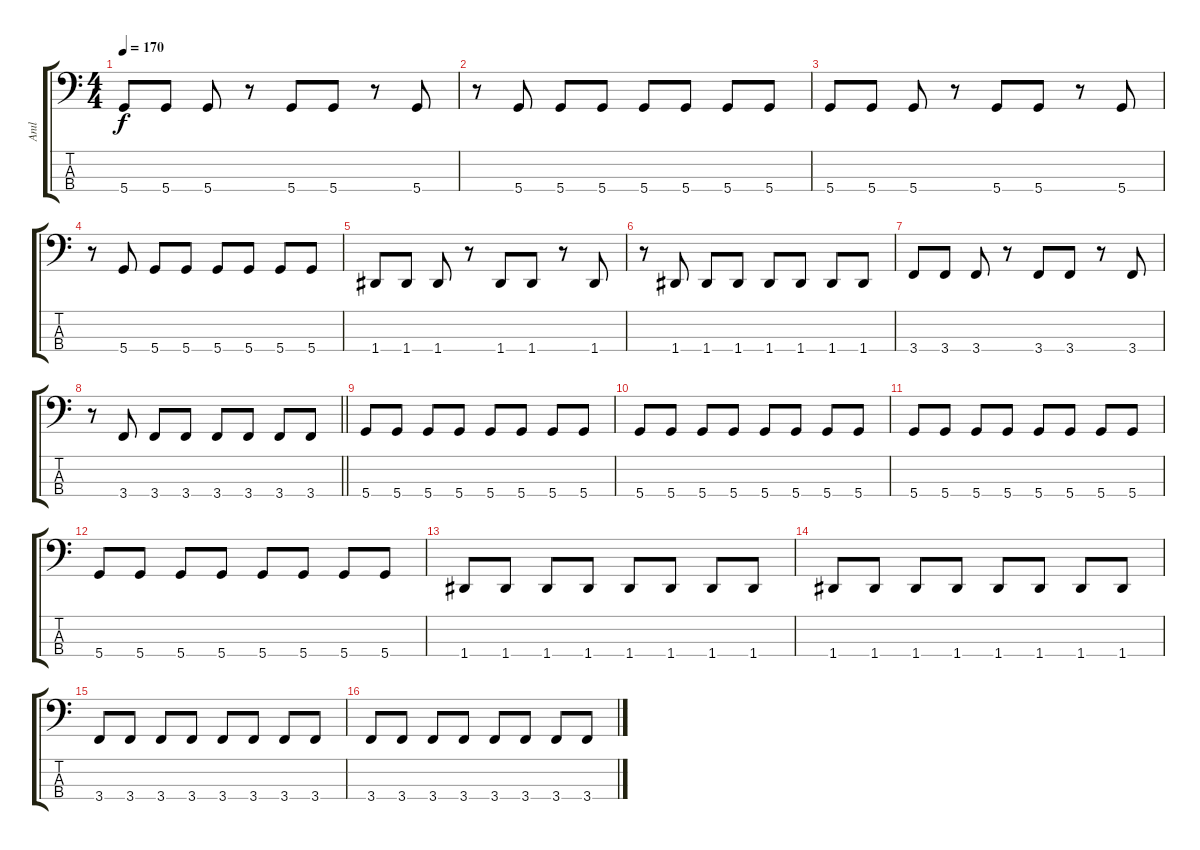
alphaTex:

\track ("Anıl" "Anıl") {instrument electricbassfinger}
\staff {score tabs}
\tuning (F2 C2 G1 D1) {hide}
\ts (4 4)
\section ("" "")
\tempo 170
\clef f4
\ks c
5.4.8{dy f} 5.4.8 5.4.8 r.8 5.4.8 5.4.8 r.8 5.4.8 |
r.8 5.4.8 5.4.8 5.4.8 5.4.8 5.4.8 5.4.8 5.4.8 |
5.4.8 5.4.8 5.4.8 r.8 5.4.8 5.4.8 r.8 5.4.8 |
r.8 5.4.8 5.4.8 5.4.8 5.4.8 5.4.8 5.4.8 5.4.8 |
1.4.8 1.4.8 1.4.8 r.8 1.4.8 1.4.8 r.8 1.4.8 |
r.8 1.4.8 1.4.8 1.4.8 1.4.8 1.4.8 1.4.8 1.4.8 |
3.4.8 3.4.8 3.4.8 r.8 3.4.8 3.4.8 r.8 3.4.8 |
\barLineRight lightlight
r.8 3.4.8 3.4.8 3.4.8 3.4.8 3.4.8 3.4.8 3.4.8 |
\section ("" "")
5.4.8 5.4.8 5.4.8 5.4.8 5.4.8 5.4.8 5.4.8 5.4.8 |
5.4.8 5.4.8 5.4.8 5.4.8 5.4.8 5.4.8 5.4.8 5.4.8 |
5.4.8 5.4.8 5.4.8 5.4.8 5.4.8 5.4.8 5.4.8 5.4.8 |
5.4.8 5.4.8 5.4.8 5.4.8 5.4.8 5.4.8 5.4.8 5.4.8 |
1.4.8 1.4.8 1.4.8 1.4.8 1.4.8 1.4.8 1.4.8 1.4.8 |
1.4.8 1.4.8 1.4.8 1.4.8 1.4.8 1.4.8 1.4.8 1.4.8 |
3.4.8 3.4.8 3.4.8 3.4.8 3.4.8 3.4.8 3.4.8 3.4.8 |
3.4.8 3.4.8 3.4.8 3.4.8 3.4.8 3.4.8 3.4.8 3.4.8
